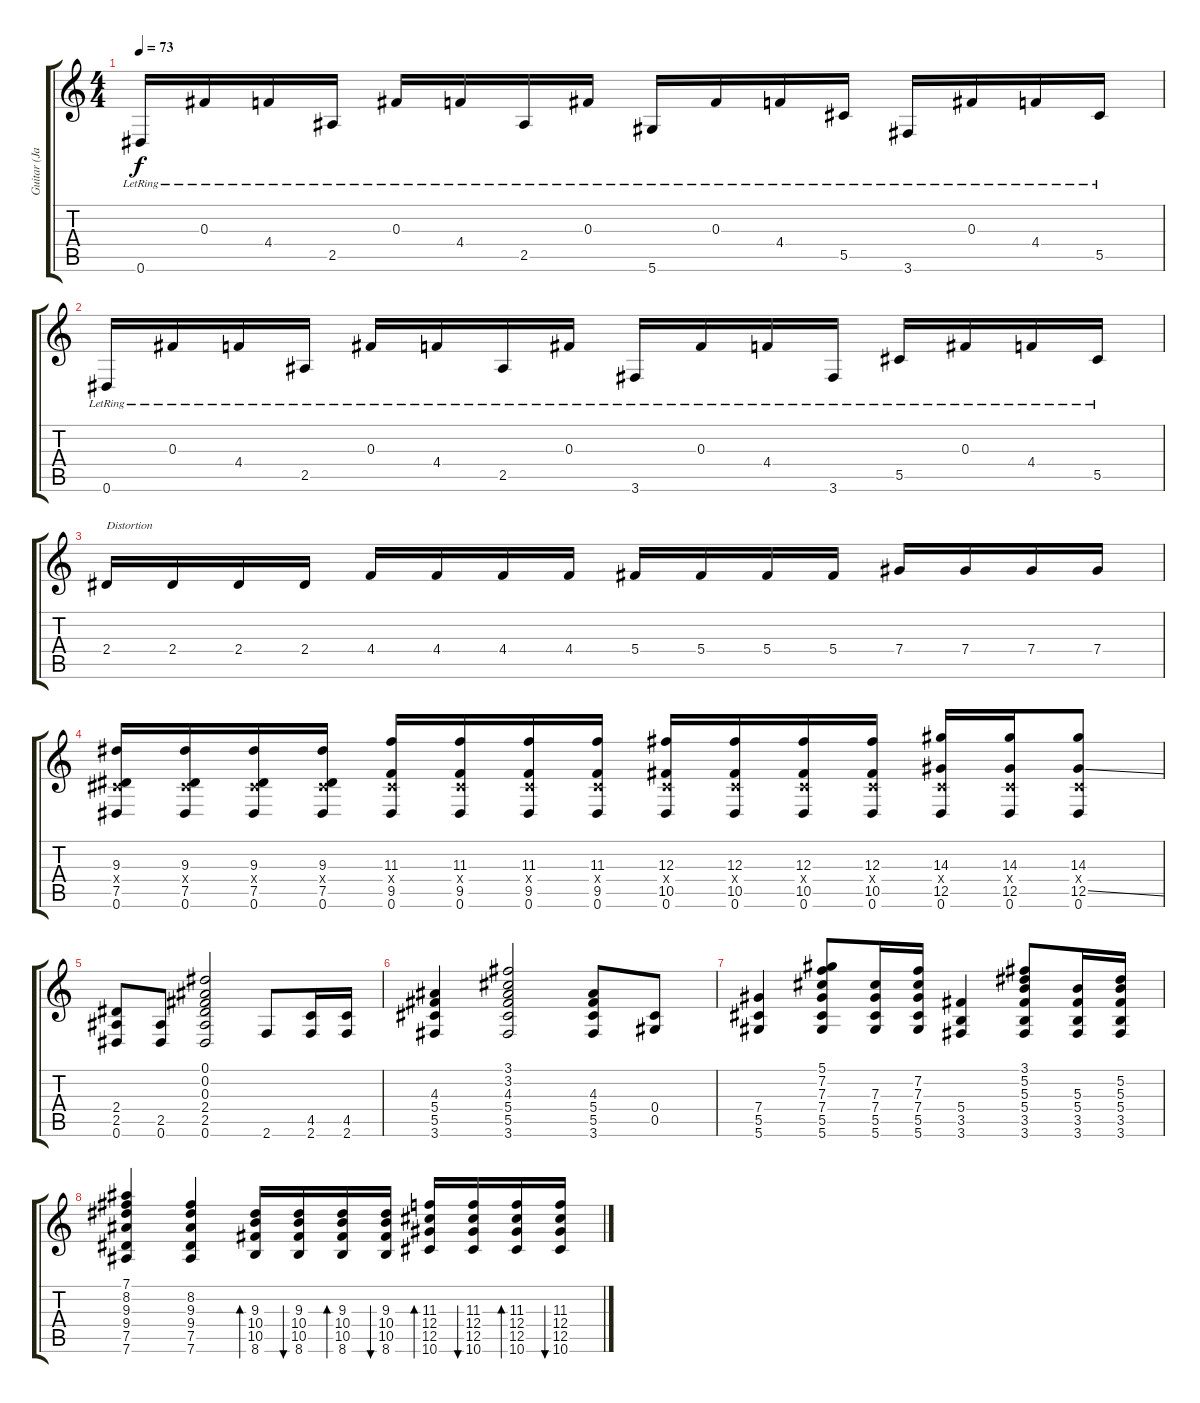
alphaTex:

\track ("Guitar (Jade)" "Guitar (Ja") {instrument electricguitarjazz}
\staff {score tabs}
\tuning (Eb4 Bb3 Gb3 Db3 Ab2 Eb2) {hide}
\ts (4 4)
\tempo 73
\clef g2
\ks c
0.6{lr}.16{dy f} 0.3{lr}.16 4.4{lr}.16 2.5{lr}.16 0.3{lr}.16 4.4{lr}.16 2.5{lr}.16 0.3{lr}.16 5.6{lr}.16 0.3{lr}.16 4.4{lr}.16 5.5{lr}.16 3.6{lr}.16 0.3{lr}.16 4.4{lr}.16 5.5{lr}.16 |
0.6{lr}.16 0.3{lr}.16 4.4{lr}.16 2.5{lr}.16 0.3{lr}.16 4.4{lr}.16 2.5{lr}.16 0.3{lr}.16 3.6{lr}.16 0.3{lr}.16 4.4{lr}.16 3.6{lr}.16 5.5{lr}.16 0.3{lr}.16 4.4{lr}.16 5.5{lr}.16 |
2.4.16{txt "Distortion" instrument overdrivenguitar} 2.4.16 2.4.16 2.4.16 4.4.16 4.4.16 4.4.16 4.4.16 5.4.16 5.4.16 5.4.16 5.4.16 7.4.16 7.4.16 7.4.16 7.4.16 |
(9.3 0.4{x} 7.5 0.6).16 (9.3 0.4{x} 7.5 0.6).16 (9.3 0.4{x} 7.5 0.6).16 (9.3 0.4{x} 7.5 0.6).16 (11.3 0.4{x} 9.5 0.6).16 (11.3 0.4{x} 9.5 0.6).16 (11.3 0.4{x} 9.5 0.6).16 (11.3 0.4{x} 9.5 0.6).16 (12.3 0.4{x} 10.5 0.6).16 (12.3 0.4{x} 10.5 0.6).16 (12.3 0.4{x} 10.5 0.6).16 (12.3 0.4{x} 10.5 0.6).16 (14.3 0.4{x} 12.5 0.6).16 (14.3 0.4{x} 12.5 0.6).16 (14.3 0.4{x} 12.5{ss} 0.6).8 |
(2.4 2.5 0.6).8 (2.5 0.6).8 (0.1 0.2 0.3 2.4 2.5 0.6).2 2.6.8 (4.5 2.6).16 (4.5 2.6).16 |
(4.3 5.4 5.5 3.6).4 (3.1 3.2 4.3 5.4 5.5 3.6).2 (4.3 5.4 5.5 3.6).8 (0.4 0.5).8 |
(7.4 5.5 5.6).4 (5.1 7.2 7.3 7.4 5.5 5.6).8 (7.3 7.4 5.5 5.6).16 (7.2 7.3 7.4 5.5 5.6).16 (5.4 3.5 3.6).4 (3.1 5.2 5.3 5.4 3.5 3.6).8 (5.3 5.4 3.5 3.6).16 (5.2 5.3 5.4 3.5 3.6).16 |
(7.1 8.2 9.3 9.4 7.5 7.6).4 (8.2 9.3 9.4 7.5 7.6).4 (9.3 10.4 10.5 8.6).16{bd 30} (9.3 10.4 10.5 8.6).16{bu 30} (9.3 10.4 10.5 8.6).16{bd 30} (9.3 10.4 10.5 8.6).16{bu 30} (11.3 12.4 12.5 10.6).16{bd 30} (11.3 12.4 12.5 10.6).16{bu 30} (11.3 12.4 12.5 10.6).16{bd 30} (11.3 12.4 12.5 10.6).16{bu 30}
